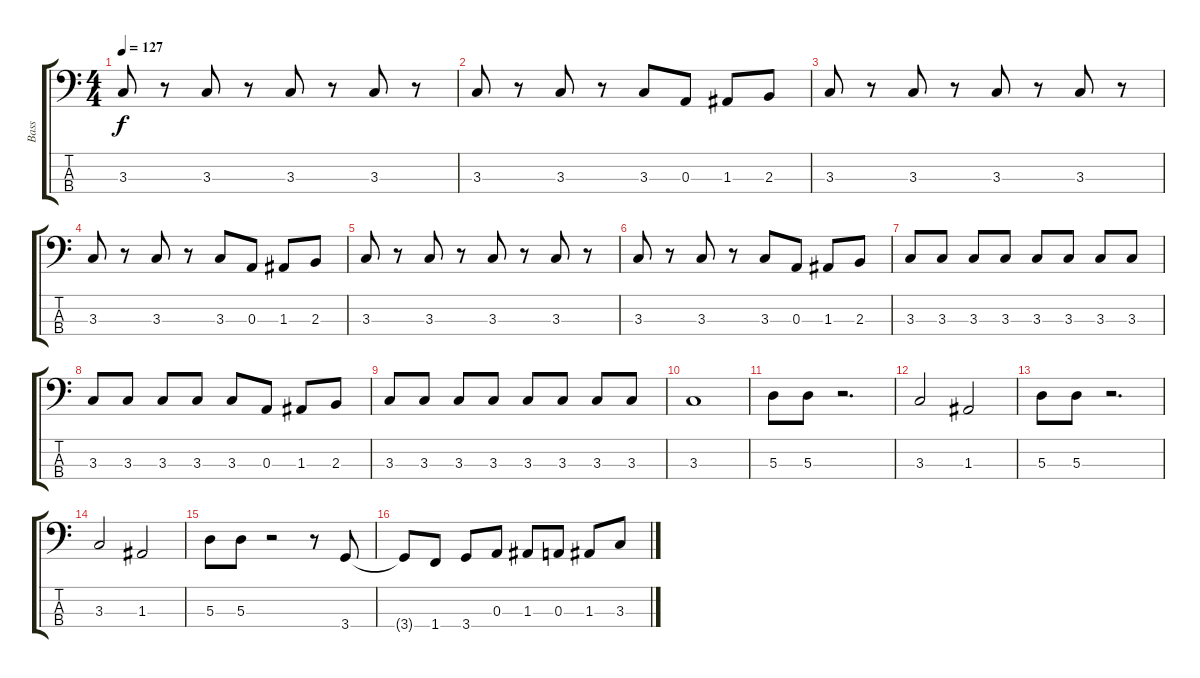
\track ("Bass" "Bass") {instrument electricbassfinger}
\staff {score tabs}
\tuning (G2 D2 A1 E1) {hide}
\ts (4 4)
\tempo 127
\clef f4
\ks c
3.3.8{dy f} r.8 3.3.8 r.8 3.3.8 r.8 3.3.8 r.8 |
3.3.8 r.8 3.3.8 r.8 3.3.8 0.3.8 1.3.8 2.3.8 |
3.3.8 r.8 3.3.8 r.8 3.3.8 r.8 3.3.8 r.8 |
3.3.8 r.8 3.3.8 r.8 3.3.8 0.3.8 1.3.8 2.3.8 |
3.3.8 r.8 3.3.8 r.8 3.3.8 r.8 3.3.8 r.8 |
3.3.8 r.8 3.3.8 r.8 3.3.8 0.3.8 1.3.8 2.3.8 |
3.3.8 3.3.8 3.3.8 3.3.8 3.3.8 3.3.8 3.3.8 3.3.8 |
3.3.8 3.3.8 3.3.8 3.3.8 3.3.8 0.3.8 1.3.8 2.3.8 |
3.3.8 3.3.8 3.3.8 3.3.8 3.3.8 3.3.8 3.3.8 3.3.8 |
3.3.1 |
5.3.8 5.3.8 r.2{d} |
3.3.2 1.3.2 |
5.3.8 5.3.8 r.2{d} |
3.3.2 1.3.2 |
5.3.8 5.3.8 r.2 r.8 3.4.8 |
3.4{t}.8 1.4.8 3.4.8 0.3.8 1.3.8 0.3.8 1.3.8 3.3.8
